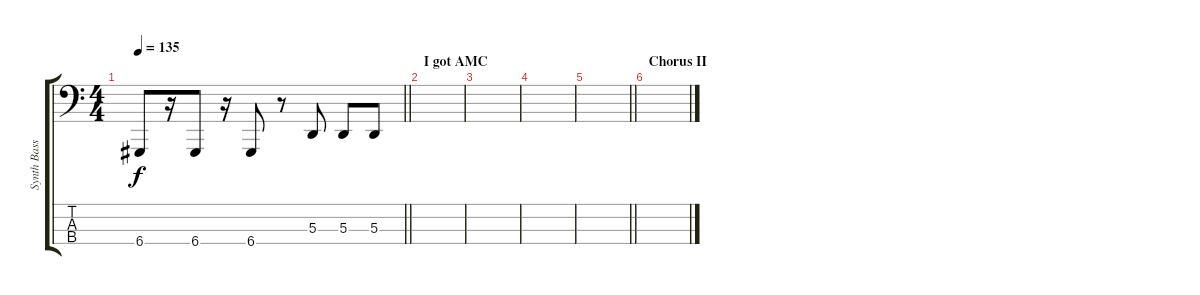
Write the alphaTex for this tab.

\track ("Synth Bass" "Synth Bass") {instrument lead8bassandlead}
\staff {score tabs}
\tuning (G2 D2 A1 D1) {hide}
\ts (4 4)
\tempo 135
\clef f4
\barLineRight lightlight
\ks c
6.4.8{dy f} r.16 6.4.8 r.16 6.4.8 r.8 5.3.8 5.3.8 5.3.8 |
\section ("" "I got AMC")
|
|
|
\barLineRight lightlight
|
\section ("" "Chorus II")
